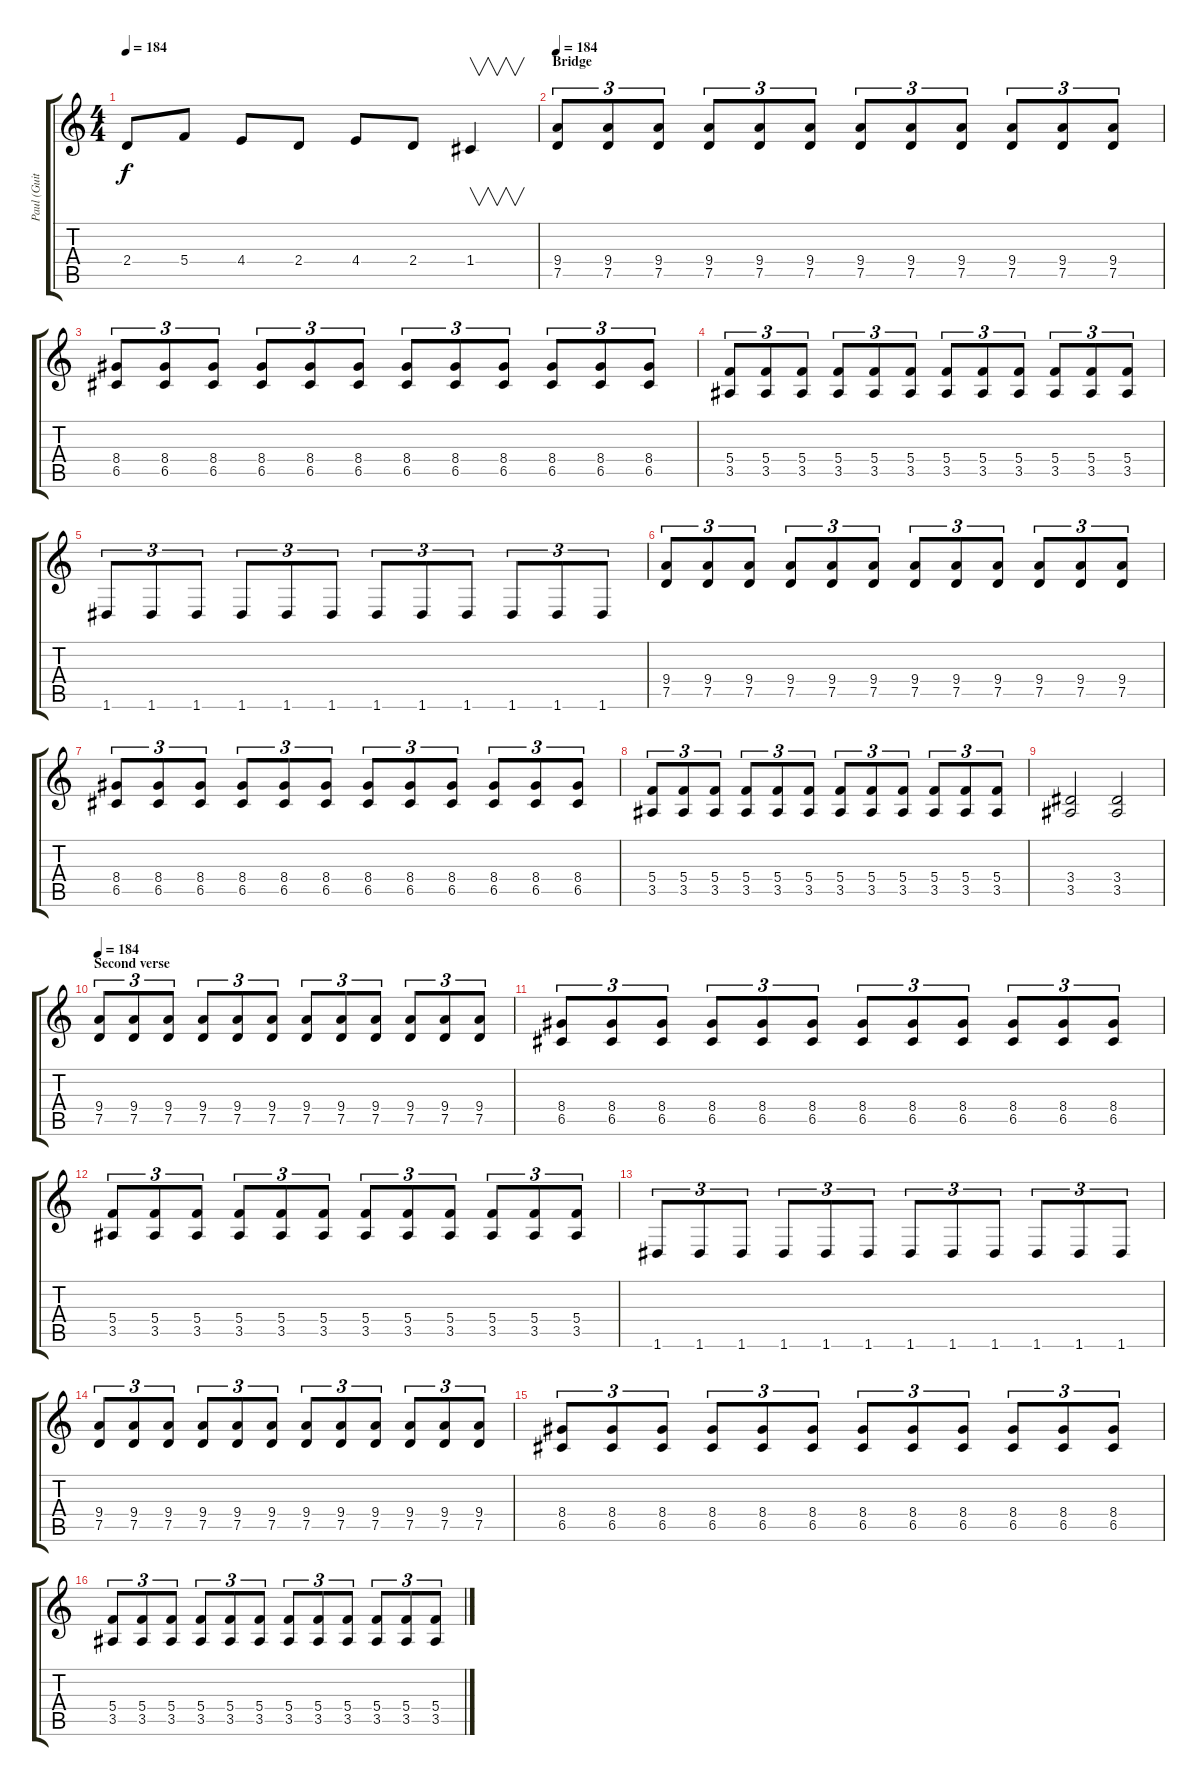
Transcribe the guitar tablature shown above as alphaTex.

\track ("Paul (Guitar)" "Paul (Guit") {instrument distortionguitar}
\staff {score tabs}
\tuning (D4 A3 F3 C3 G2 D2) {hide}
\ts (4 4)
\tempo 184
\clef g2
\ks c
2.4.8{dy f} 5.4.8 4.4.8 2.4.8 4.4.8 2.4.8 1.4.4{v} |
\section ("" "Bridge")
\tempo 184
(9.4 7.5).8{tu (3 2)} (9.4 7.5).8{tu (3 2)} (9.4 7.5).8{tu (3 2)} (9.4 7.5).8{tu (3 2)} (9.4 7.5).8{tu (3 2)} (9.4 7.5).8{tu (3 2)} (9.4 7.5).8{tu (3 2)} (9.4 7.5).8{tu (3 2)} (9.4 7.5).8{tu (3 2)} (9.4 7.5).8{tu (3 2)} (9.4 7.5).8{tu (3 2)} (9.4 7.5).8{tu (3 2)} |
(8.4 6.5).8{tu (3 2)} (8.4 6.5).8{tu (3 2)} (8.4 6.5).8{tu (3 2)} (8.4 6.5).8{tu (3 2)} (8.4 6.5).8{tu (3 2)} (8.4 6.5).8{tu (3 2)} (8.4 6.5).8{tu (3 2)} (8.4 6.5).8{tu (3 2)} (8.4 6.5).8{tu (3 2)} (8.4 6.5).8{tu (3 2)} (8.4 6.5).8{tu (3 2)} (8.4 6.5).8{tu (3 2)} |
(5.4 3.5).8{tu (3 2)} (5.4 3.5).8{tu (3 2)} (5.4 3.5).8{tu (3 2)} (5.4 3.5).8{tu (3 2)} (5.4 3.5).8{tu (3 2)} (5.4 3.5).8{tu (3 2)} (5.4 3.5).8{tu (3 2)} (5.4 3.5).8{tu (3 2)} (5.4 3.5).8{tu (3 2)} (5.4 3.5).8{tu (3 2)} (5.4 3.5).8{tu (3 2)} (5.4 3.5).8{tu (3 2)} |
1.6.8{tu (3 2)} 1.6.8{tu (3 2)} 1.6.8{tu (3 2)} 1.6.8{tu (3 2)} 1.6.8{tu (3 2)} 1.6.8{tu (3 2)} 1.6.8{tu (3 2)} 1.6.8{tu (3 2)} 1.6.8{tu (3 2)} 1.6.8{tu (3 2)} 1.6.8{tu (3 2)} 1.6.8{tu (3 2)} |
(9.4 7.5).8{tu (3 2)} (9.4 7.5).8{tu (3 2)} (9.4 7.5).8{tu (3 2)} (9.4 7.5).8{tu (3 2)} (9.4 7.5).8{tu (3 2)} (9.4 7.5).8{tu (3 2)} (9.4 7.5).8{tu (3 2)} (9.4 7.5).8{tu (3 2)} (9.4 7.5).8{tu (3 2)} (9.4 7.5).8{tu (3 2)} (9.4 7.5).8{tu (3 2)} (9.4 7.5).8{tu (3 2)} |
(8.4 6.5).8{tu (3 2)} (8.4 6.5).8{tu (3 2)} (8.4 6.5).8{tu (3 2)} (8.4 6.5).8{tu (3 2)} (8.4 6.5).8{tu (3 2)} (8.4 6.5).8{tu (3 2)} (8.4 6.5).8{tu (3 2)} (8.4 6.5).8{tu (3 2)} (8.4 6.5).8{tu (3 2)} (8.4 6.5).8{tu (3 2)} (8.4 6.5).8{tu (3 2)} (8.4 6.5).8{tu (3 2)} |
(5.4 3.5).8{tu (3 2)} (5.4 3.5).8{tu (3 2)} (5.4 3.5).8{tu (3 2)} (5.4 3.5).8{tu (3 2)} (5.4 3.5).8{tu (3 2)} (5.4 3.5).8{tu (3 2)} (5.4 3.5).8{tu (3 2)} (5.4 3.5).8{tu (3 2)} (5.4 3.5).8{tu (3 2)} (5.4 3.5).8{tu (3 2)} (5.4 3.5).8{tu (3 2)} (5.4 3.5).8{tu (3 2)} |
(3.4 3.5).2 (3.4 3.5).2 |
\section ("" "Second verse")
\tempo 184
(9.4 7.5).8{tu (3 2)} (9.4 7.5).8{tu (3 2)} (9.4 7.5).8{tu (3 2)} (9.4 7.5).8{tu (3 2)} (9.4 7.5).8{tu (3 2)} (9.4 7.5).8{tu (3 2)} (9.4 7.5).8{tu (3 2)} (9.4 7.5).8{tu (3 2)} (9.4 7.5).8{tu (3 2)} (9.4 7.5).8{tu (3 2)} (9.4 7.5).8{tu (3 2)} (9.4 7.5).8{tu (3 2)} |
(8.4 6.5).8{tu (3 2)} (8.4 6.5).8{tu (3 2)} (8.4 6.5).8{tu (3 2)} (8.4 6.5).8{tu (3 2)} (8.4 6.5).8{tu (3 2)} (8.4 6.5).8{tu (3 2)} (8.4 6.5).8{tu (3 2)} (8.4 6.5).8{tu (3 2)} (8.4 6.5).8{tu (3 2)} (8.4 6.5).8{tu (3 2)} (8.4 6.5).8{tu (3 2)} (8.4 6.5).8{tu (3 2)} |
(5.4 3.5).8{tu (3 2)} (5.4 3.5).8{tu (3 2)} (5.4 3.5).8{tu (3 2)} (5.4 3.5).8{tu (3 2)} (5.4 3.5).8{tu (3 2)} (5.4 3.5).8{tu (3 2)} (5.4 3.5).8{tu (3 2)} (5.4 3.5).8{tu (3 2)} (5.4 3.5).8{tu (3 2)} (5.4 3.5).8{tu (3 2)} (5.4 3.5).8{tu (3 2)} (5.4 3.5).8{tu (3 2)} |
1.6.8{tu (3 2)} 1.6.8{tu (3 2)} 1.6.8{tu (3 2)} 1.6.8{tu (3 2)} 1.6.8{tu (3 2)} 1.6.8{tu (3 2)} 1.6.8{tu (3 2)} 1.6.8{tu (3 2)} 1.6.8{tu (3 2)} 1.6.8{tu (3 2)} 1.6.8{tu (3 2)} 1.6.8{tu (3 2)} |
(9.4 7.5).8{tu (3 2)} (9.4 7.5).8{tu (3 2)} (9.4 7.5).8{tu (3 2)} (9.4 7.5).8{tu (3 2)} (9.4 7.5).8{tu (3 2)} (9.4 7.5).8{tu (3 2)} (9.4 7.5).8{tu (3 2)} (9.4 7.5).8{tu (3 2)} (9.4 7.5).8{tu (3 2)} (9.4 7.5).8{tu (3 2)} (9.4 7.5).8{tu (3 2)} (9.4 7.5).8{tu (3 2)} |
(8.4 6.5).8{tu (3 2)} (8.4 6.5).8{tu (3 2)} (8.4 6.5).8{tu (3 2)} (8.4 6.5).8{tu (3 2)} (8.4 6.5).8{tu (3 2)} (8.4 6.5).8{tu (3 2)} (8.4 6.5).8{tu (3 2)} (8.4 6.5).8{tu (3 2)} (8.4 6.5).8{tu (3 2)} (8.4 6.5).8{tu (3 2)} (8.4 6.5).8{tu (3 2)} (8.4 6.5).8{tu (3 2)} |
(5.4 3.5).8{tu (3 2)} (5.4 3.5).8{tu (3 2)} (5.4 3.5).8{tu (3 2)} (5.4 3.5).8{tu (3 2)} (5.4 3.5).8{tu (3 2)} (5.4 3.5).8{tu (3 2)} (5.4 3.5).8{tu (3 2)} (5.4 3.5).8{tu (3 2)} (5.4 3.5).8{tu (3 2)} (5.4 3.5).8{tu (3 2)} (5.4 3.5).8{tu (3 2)} (5.4 3.5).8{tu (3 2)}
